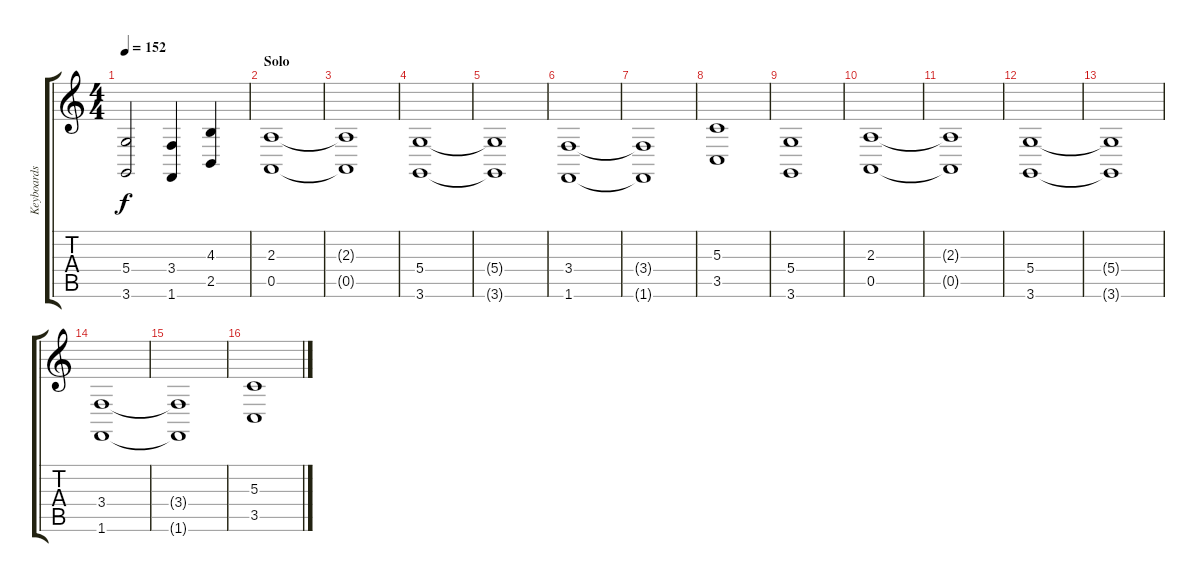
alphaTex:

\track ("Keyboards" "Keyboards") {instrument stringensemble1}
\staff {score tabs}
\tuning (E4 B3 G3 D3 A2 E2) {hide}
\ts (4 4)
\tempo 152
\clef g2
\ks c
(5.4{t} 3.6{t}).2{dy f} (3.4 1.6).4 (4.3 2.5).4 |
\section ("" "Solo")
(2.3 0.5).1 |
(2.3{t} 0.5{t}).1 |
(5.4 3.6).1 |
(5.4{t} 3.6{t}).1 |
(3.4 1.6).1 |
(3.4{t} 1.6{t}).1 |
(5.3 3.5).1 |
(5.4 3.6).1 |
(2.3 0.5).1 |
(2.3{t} 0.5{t}).1 |
(5.4 3.6).1 |
(5.4{t} 3.6{t}).1 |
(3.4 1.6).1 |
(3.4{t} 1.6{t}).1 |
(5.3 3.5).1
